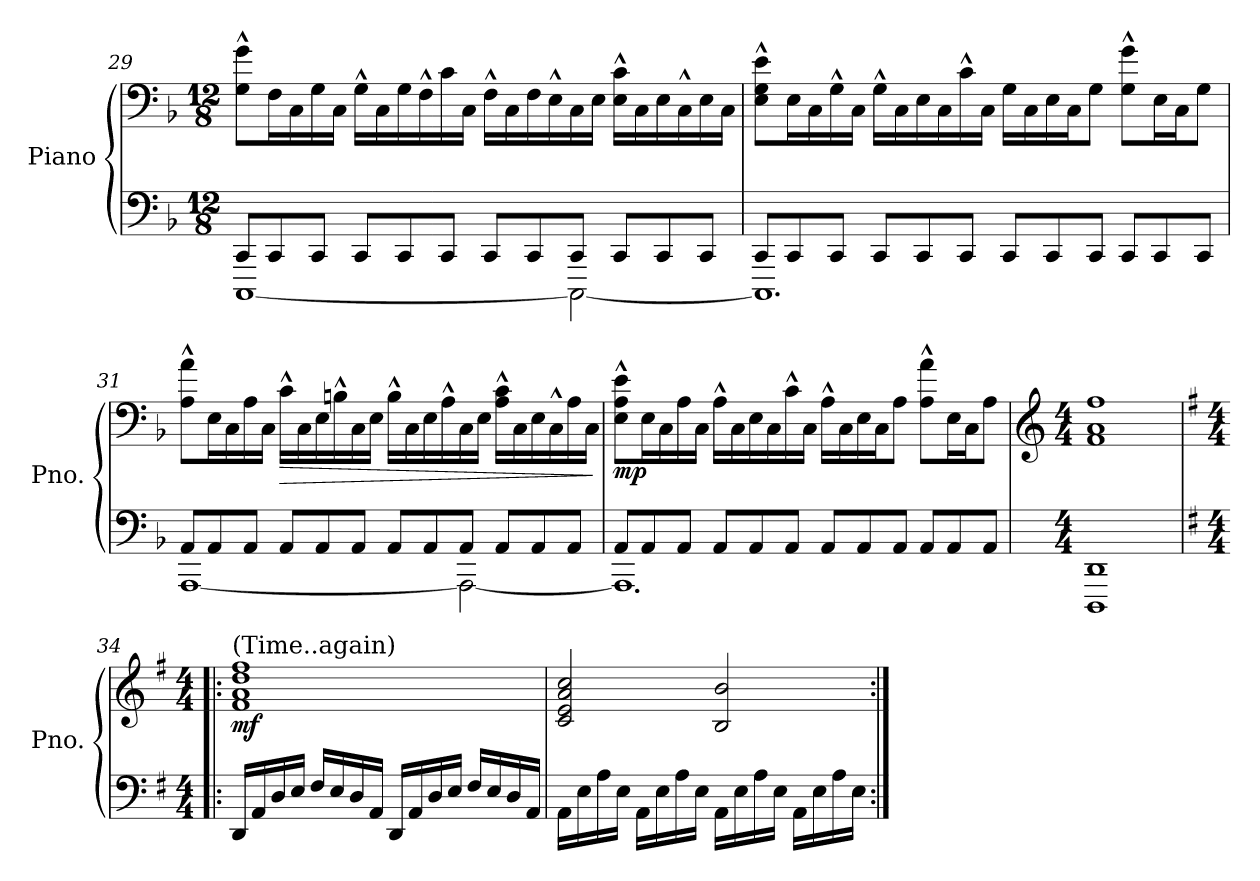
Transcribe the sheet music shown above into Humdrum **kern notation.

**kern	**kern	**dynam
*part1	*part1	*part1
*staff2	*staff1	*staff1/2
*I"Piano	*	*
*I'Pno.	*	*
*clefF4	*clefF4	*
*k[b-]	*k[b-]	*
*M12/8	*M12/8	*
=29	=29	=29
*^	*	*
8CC/L	[1CCC	8G\^^ 8g\^^L	.
8CC/	.	16F\L	.
.	.	16C\	.
8CC/J	.	16G\	.
.	.	16C\JJ	.
8CC/L	.	16G^^\LL	.
.	.	16C\	.
8CC/	.	16G\	.
.	.	16F^^\	.
8CC/J	.	16c\	.
.	.	16C\JJ	.
8CC/L	.	16F^^\LL	.
.	.	16C\	.
8CC/	.	16F\	.
.	.	16E^^\	.
8CC/J	2CCC\_	16C\	.
.	.	16E\JJ	.
8CC/L	.	16E\^^ 16c\^^LL	.
.	.	16C\	.
8CC/	.	16E\	.
.	.	16C^^\	.
8CC/J	.	16E\	.
.	.	16C\JJ	.
!!LO:LB:g=z
=30	=30	=30	=30
8CC/L	1.CCC]	8E\^^ 8G\^^ 8e\^^L	.
8CC/	.	16E\L	.
.	.	16C\	.
8CC/J	.	16G^^\	.
.	.	16C\JJ	.
8CC/L	.	16G^^\LL	.
.	.	16C\	.
8CC/	.	16E\	.
.	.	16C\	.
8CC/J	.	16c^^\	.
.	.	16C\JJ	.
8CC/L	.	16G\LL	.
.	.	16C\	.
8CC/	.	16E\	.
.	.	16C\J	.
8CC/J	.	8G\J	.
8CC/L	.	8G\^^ 8g\^^L	.
8CC/	.	16E\L	.
.	.	16C\J	.
8CC/J	.	8G\J	.
=31	=31	=31	=31
8AA/L	[1AAA	8A\^^ 8a\^^L	.
8AA/	.	16E\L	.
.	.	16C\	.
8AA/J	.	16A\	.
.	.	16C\JJ	.
!	!	!	!LO:HP:b
8AA/L	.	16c^^\LL	>
.	.	16C\	.
8AA/	.	16E\	.
.	.	16Bn^^\	.
8AA/J	.	16C\	.
.	.	16E\JJ	.
8AA/L	.	16B^^\LL	.
.	.	16C\	.
8AA/	.	16E\	.
.	.	16A^^\	.
8AA/J	2AAA\_	16C\	.
.	.	16E\JJ	.
8AA/L	.	16A\^^ 16c\^^LL	.
.	.	16C\	.
8AA/	.	16E\	.
.	.	16C^^\	.
8AA/J	.	16A\	.
.	.	16C\JJ	.
*v	*v	*	*
.	.	]
!!LO:LB:g=z
=32	=32	=32
*^	*	*
!	!	!	!LO:DY:b
8AA/L	1.AAA]	8E\^^ 8A\^^ 8e\^^L	mp
8AA/	.	16E\L	.
.	.	16C\	.
8AA/J	.	16A\	.
.	.	16C\JJ	.
8AA/L	.	16A^^\LL	.
.	.	16C\	.
8AA/	.	16E\	.
.	.	16C\	.
8AA/J	.	16c^^\	.
.	.	16C\JJ	.
8AA/L	.	16A^^\LL	.
.	.	16C\	.
8AA/	.	16E\	.
.	.	16C\J	.
8AA/J	.	8A\J	.
8AA/L	.	8A\^^ 8a\^^L	.
8AA/	.	16E\L	.
.	.	16C\J	.
8AA/J	.	8A\J	.
*v	*v	*	*
=33	=33	=33
*	*clefG2	*
*M4/4	*M4/4	*
1DDD 1DD	1f 1a 1ff	.
=34!|:	=34!|:	=34!|:
*k[f#]	*k[f#]	*
*M4/4	*M4/4	*
*	*MM60	*
!	!LO:TX:a:t=(Time..again)	!
!	!	!LO:DY:b
16DD/LL	1f# 1a 1dd 1ff#	mf
16AA/	.	.
16D/	.	.
16E/JJ	.	.
16F#/LL	.	.
16E/	.	.
16D/	.	.
16AA/JJ	.	.
16DD/LL	.	.
16AA/	.	.
16D/	.	.
16E/JJ	.	.
16F#/LL	.	.
16E/	.	.
16D/	.	.
16AA/JJ	.	.
!!LO:LB:g=z
=35	=35	=35
16AA\LL	2c/ 2e/ 2a/ 2cc/	.
16E\	.	.
16A\	.	.
16E\JJ	.	.
16AA\LL	.	.
16E\	.	.
16A\	.	.
16E\JJ	.	.
16AA\LL	2B/ 2b/	.
16E\	.	.
16A\	.	.
16E\JJ	.	.
16AA\LL	.	.
16E\	.	.
16A\	.	.
16E\JJ	.	.
=:|!	=:|!	=:|!
*-	*-	*-
